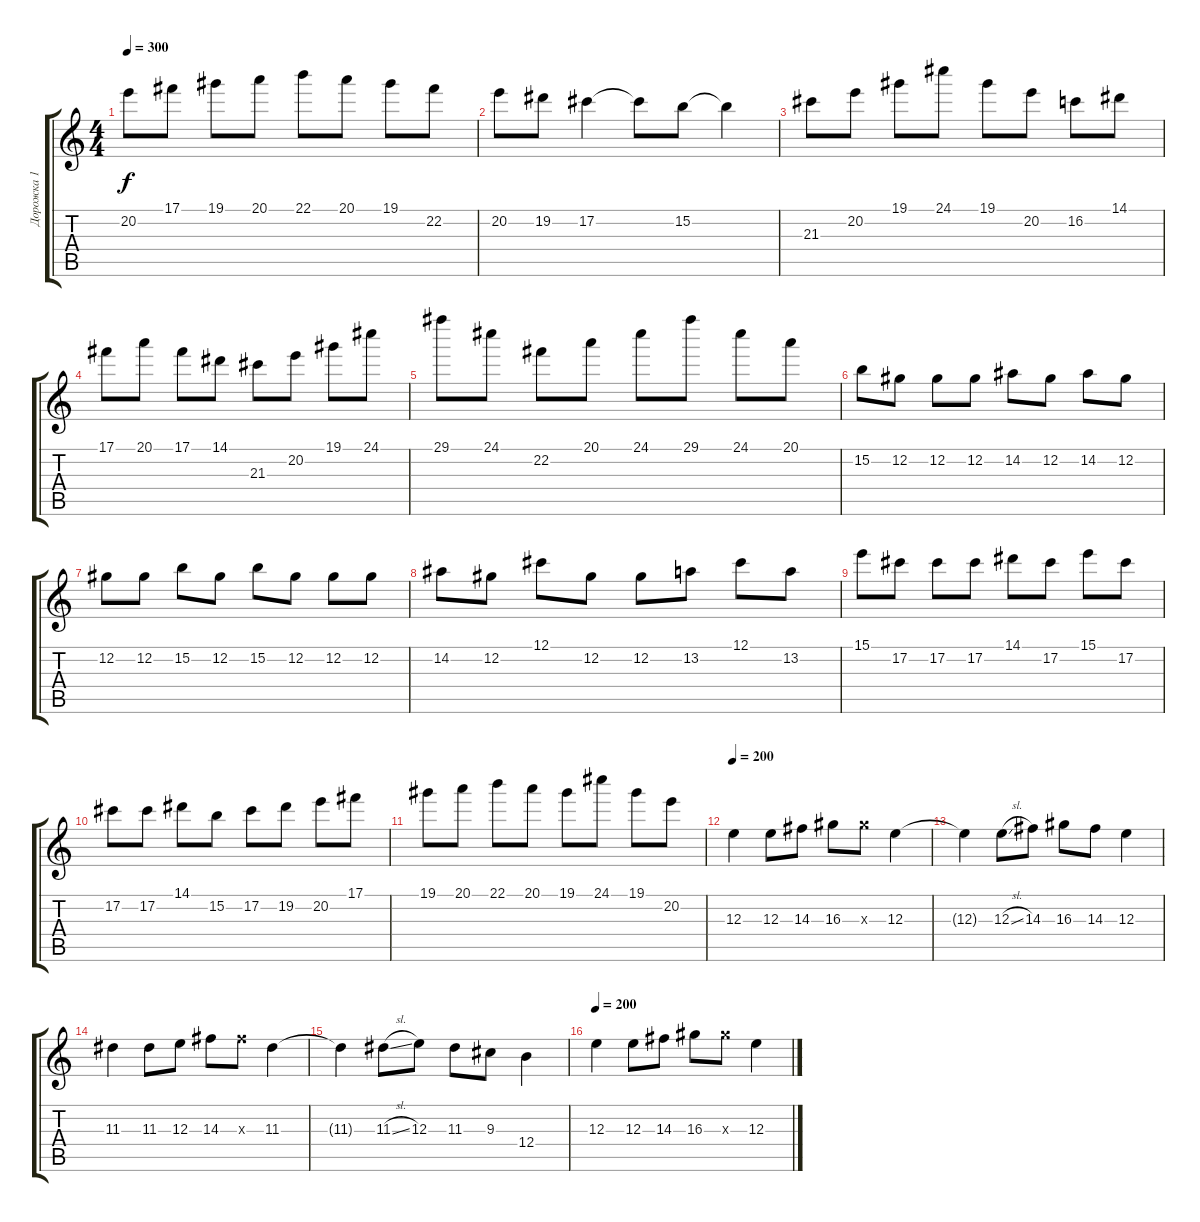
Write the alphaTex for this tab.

\track ("Дорожка 1" "Дорожка 1") {instrument distortionguitar}
\staff {score tabs}
\tuning (Db4 Ab3 E3 B2 Gb2 Db2) {hide}
\ts (4 4)
\tempo 300
\clef g2
\ks c
20.2.8{dy f} 17.1.8 19.1.8 20.1.8 22.1.8 20.1.8 19.1.8 22.2.8 |
20.2.8 19.2.8 17.2.4 17.2{t}.8 15.2.8 15.2{t}.4 |
21.3.8 20.2.8 19.1.8 24.1.8 19.1.8 20.2.8 16.2.8 14.1.8 |
17.1.8 20.1.8 17.1.8 14.1.8 21.3.8 20.2.8 19.1.8 24.1.8 |
29.1.8 24.1.8 22.2.8 20.1.8 24.1.8 29.1.8 24.1.8 20.1.8 |
15.2.8 12.2.8 12.2.8 12.2.8 14.2.8 12.2.8 14.2.8 12.2.8 |
12.2.8 12.2.8 15.2.8 12.2.8 15.2.8 12.2.8 12.2.8 12.2.8 |
14.2.8 12.2.8 12.1.8 12.2.8 12.2.8 13.2.8 12.1.8 13.2.8 |
15.1.8 17.2.8 17.2.8 17.2.8 14.1.8 17.2.8 15.1.8 17.2.8 |
17.2.8 17.2.8 14.1.8 15.2.8 17.2.8 19.2.8 20.2.8 17.1.8 |
19.1.8 20.1.8 22.1.8 20.1.8 19.1.8 24.1.8 19.1.8 20.2.8 |
\tempo 200
12.3.4 12.3.8 14.3.8 16.3.8 16.3{x}.8 12.3.4 |
12.3{t}.4 12.3{sl}.8 14.3.8 16.3.8 14.3.8 12.3.4 |
11.3.4 11.3.8 12.3.8 14.3.8 14.3{x}.8 11.3.4 |
11.3{t}.4 11.3{sl}.8 12.3.8 11.3.8 9.3.8 12.4.4 |
\tempo 200
12.3.4 12.3.8 14.3.8 16.3.8 16.3{x}.8 12.3.4
